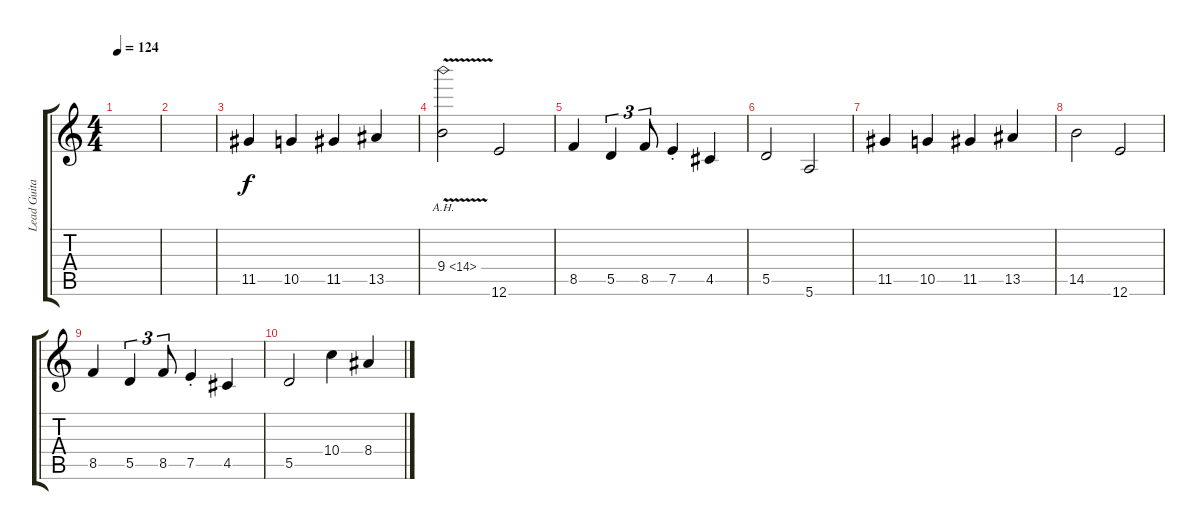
\track ("Lead Guitar 2" "Lead Guita") {instrument overdrivenguitar}
\staff {score tabs}
\tuning (E4 B3 G3 D3 A2 E2) {hide}
\ts (4 4)
\tempo 124
\clef g2
\ks c
|
|
11.5.4 10.5.4 11.5.4 13.5.4 |
9.4{ah 5 v}.2 12.6.2 |
8.5.4 5.5.4{tu (3 2)} 8.5.8{tu (3 2)} 7.5{st}.4 4.5.4 |
5.5.2 5.6.2 |
11.5.4 10.5.4 11.5.4 13.5.4 |
14.5.2 12.6.2 |
8.5.4 5.5.4{tu (3 2)} 8.5.8{tu (3 2)} 7.5{st}.4 4.5.4 |
5.5.2 10.4.4 8.4.4
